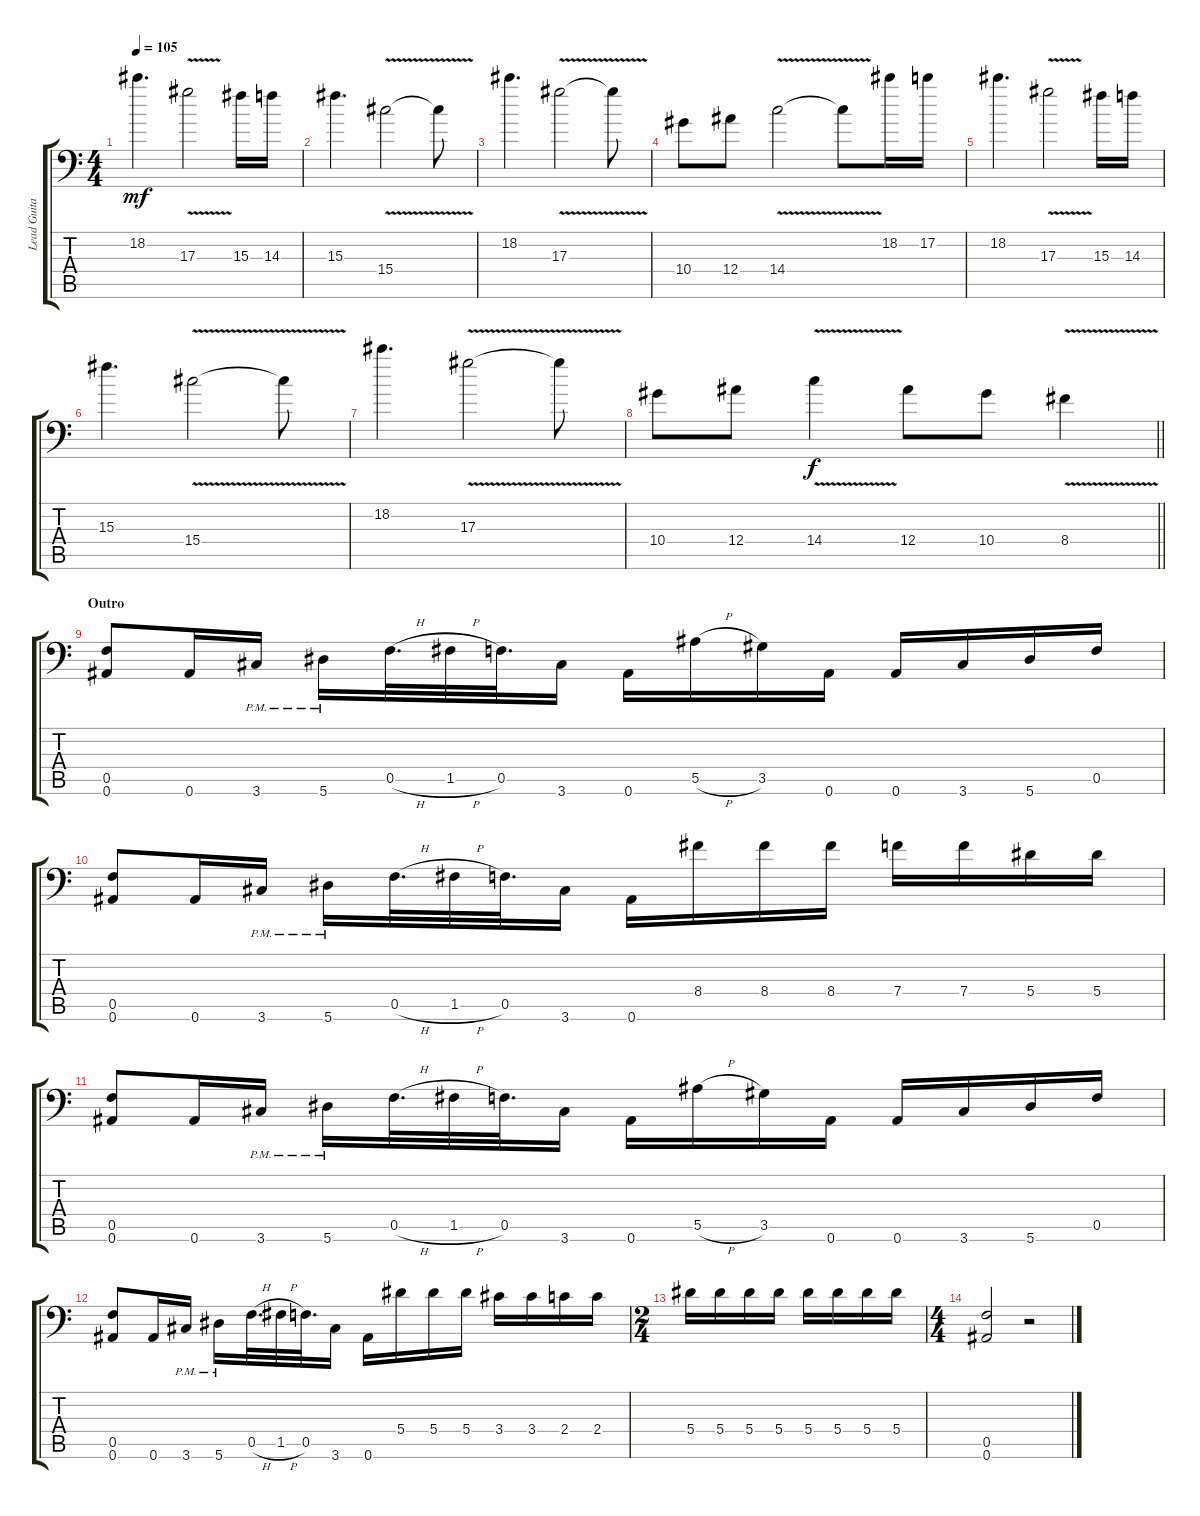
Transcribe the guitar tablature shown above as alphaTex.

\track ("Lead Guitar 2" "Lead Guita") {instrument distortionguitar}
\staff {score tabs}
\tuning (C4 G3 Eb3 Bb2 F2 Bb1) {hide}
\ts (4 4)
\tempo 105
\clef f4
\ks c
18.2.4{d dy mf} 17.3{v}.2 15.3.16 14.3.16 |
15.3.4{d} 15.4{v}.2 15.4{t}.8 |
18.2.4{d} 17.3{v}.2 17.3{t}.8 |
10.4.8 12.4.8 14.4{v}.2 14.4{t}.8 18.2.16 17.2.16 |
18.2.4{d} 17.3{v}.2 15.3.16 14.3.16 |
15.3.4{d} 15.4{v}.2 15.4{t}.8 |
18.2.4{d} 17.3{v}.2 17.3{t}.8 |
\barLineRight lightlight
10.4.8 12.4.8 14.4{v}.4{dy f} 12.4.8 10.4.8 8.4{v}.4 |
\section ("" "Outro")
(0.5 0.6).8 0.6.16 3.6{pm}.16 5.6{pm}.16 0.5{h}.32{d} 1.5{h}.32 0.5.32{d} 3.6.16 0.6.16 5.5{h}.16 3.5.16 0.6.16 0.6.16 3.6.16 5.6.16 0.5.16 |
(0.5 0.6).8 0.6.16 3.6{pm}.16 5.6{pm}.16 0.5{h}.32{d} 1.5{h}.32 0.5.32{d} 3.6.16 0.6.16 8.4.16 8.4.16 8.4.16 7.4.16 7.4.16 5.4.16 5.4.16 |
(0.5 0.6).8 0.6.16 3.6{pm}.16 5.6{pm}.16 0.5{h}.32{d} 1.5{h}.32 0.5.32{d} 3.6.16 0.6.16 5.5{h}.16 3.5.16 0.6.16 0.6.16 3.6.16 5.6.16 0.5.16 |
(0.5 0.6).8 0.6.16 3.6{pm}.16 5.6{pm}.16 0.5{h}.32{d} 1.5{h}.32 0.5.32{d} 3.6.16 0.6.16 5.4.16 5.4.16 5.4.16 3.4.16 3.4.16 2.4.16 2.4.16 |
\ts (2 4)
5.4.16 5.4.16 5.4.16 5.4.16 5.4.16 5.4.16 5.4.16 5.4.16 |
\ts (4 4)
(0.5 0.6).2 r.2
